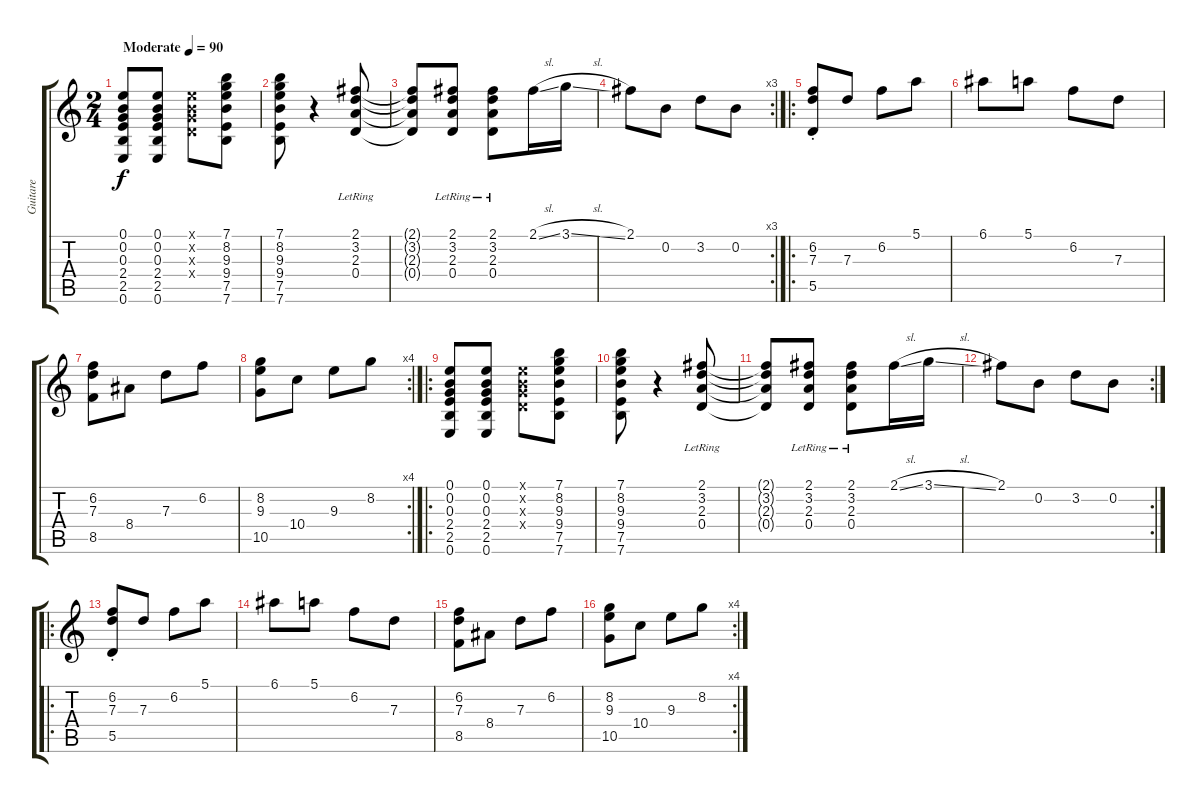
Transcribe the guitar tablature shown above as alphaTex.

\track ("Guitare" "Guitare") {instrument acousticguitarnylon}
\staff {score tabs}
\tuning (E4 B3 G3 D3 A2 E2) {hide}
\ts (2 4)
\tempo (90 "Moderate")
\clef g2
\ks c
(0.1 0.2 0.3 2.4 2.5 0.6).8{dy f instrument acousticguitarnylon} (0.1 0.2 0.3 2.4 2.5 0.6).8 (0.1{x} 0.2{x} 0.3{x} 0.4{x}).8 (7.1 8.2 9.3 9.4 7.5 7.6).8 |
(7.1 8.2 9.3 9.4 7.5 7.6).8 r.4 (2.1{lr} 3.2{lr} 2.3{lr} 0.4{lr}).8 |
(2.1{t} 3.2{t} 2.3{t} 0.4{t}).8 (2.1{lr} 3.2{lr} 2.3 0.4{lr}).8 (2.1{lr} 3.2{lr} 2.3{lr} 0.4{lr}).8 2.1{sl}.16 3.1{sl}.16 |
\rc 3
2.1.8 0.2.8 3.2.8 0.2.8 |
\ro
(6.2{st} 7.3{st} 5.5{st}).8 7.3.8 6.2.8 5.1.8 |
6.1.8 5.1.8 6.2.8 7.3.8 |
(6.2 7.3 8.5).8 8.4.8 7.3.8 6.2.8 |
\rc 4
(8.2 9.3 10.5).8 10.4.8 9.3.8 8.2.8 |
\ro
(0.1 0.2 0.3 2.4 2.5 0.6).8 (0.1 0.2 0.3 2.4 2.5 0.6).8 (0.1{x} 0.2{x} 0.3{x} 0.4{x}).8 (7.1 8.2 9.3 9.4 7.5 7.6).8 |
(7.1 8.2 9.3 9.4 7.5 7.6).8 r.4 (2.1{lr} 3.2{lr} 2.3{lr} 0.4{lr}).8 |
(2.1{t} 3.2{t} 2.3{t} 0.4{t}).8 (2.1{lr} 3.2{lr} 2.3{lr} 0.4{lr}).8 (2.1{lr} 3.2{lr} 2.3{lr} 0.4{lr}).8 2.1{sl}.16 3.1{sl}.16 |
\rc 2
2.1.8 0.2.8 3.2.8 0.2.8 |
\ro
(6.2{st} 7.3{st} 5.5{st}).8 7.3.8 6.2.8 5.1.8 |
6.1.8 5.1.8 6.2.8 7.3.8 |
(6.2 7.3 8.5).8 8.4.8 7.3.8 6.2.8 |
\rc 4
(8.2 9.3 10.5).8 10.4.8 9.3.8 8.2.8
